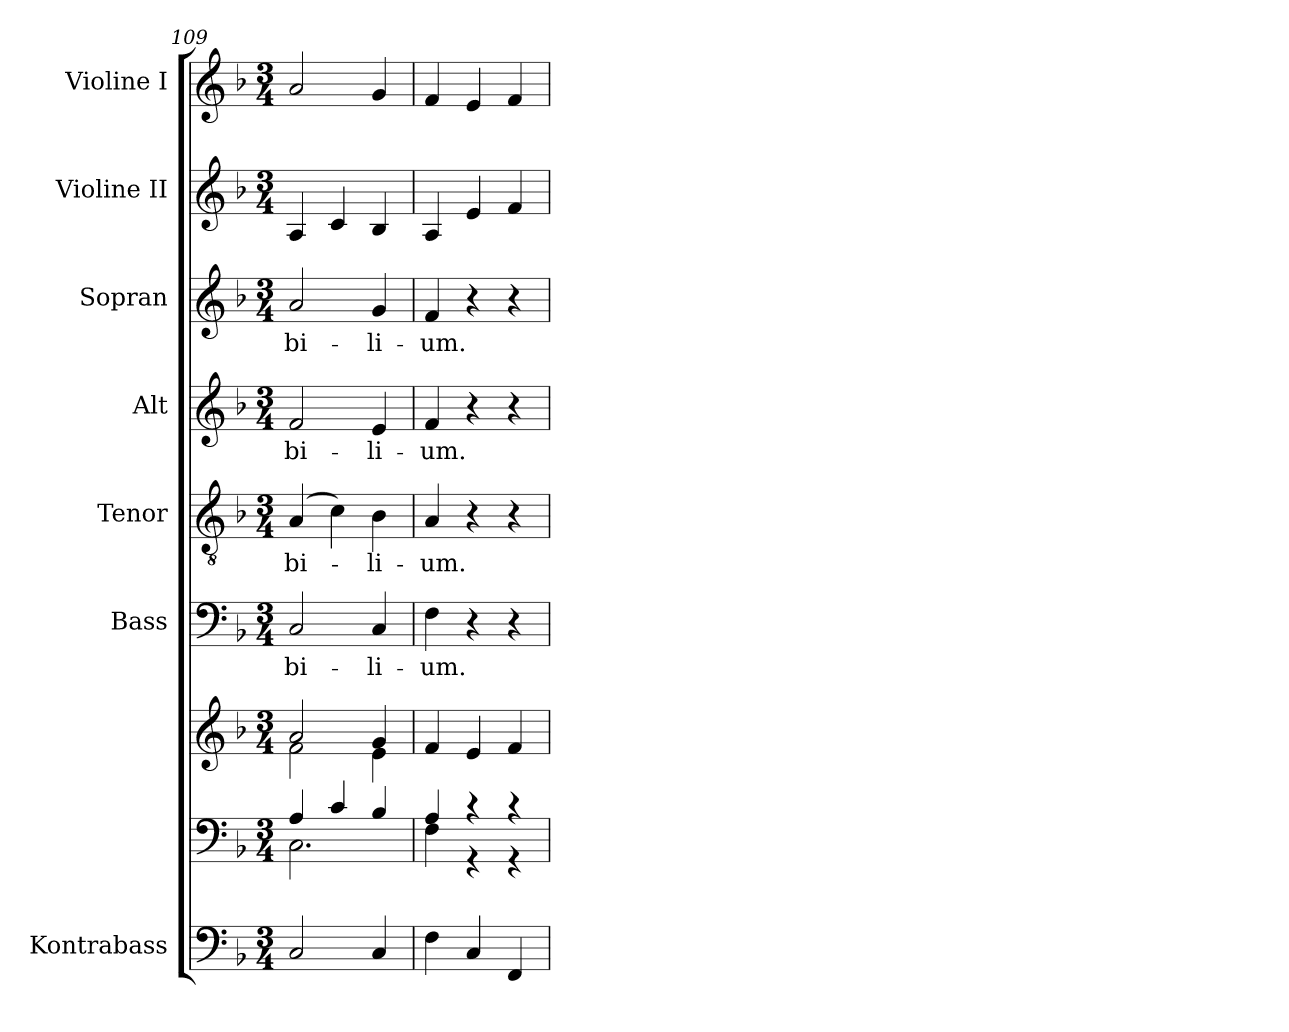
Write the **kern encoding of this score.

**kern	**kern	**kern	**kern	**text	**kern	**text	**kern	**text	**kern	**text	**kern	**kern
*part8	*part7	*part7	*part6	*part6	*part5	*part5	*part4	*part4	*part3	*part3	*part2	*part1
*staff9	*staff8	*staff7	*staff6	*staff6	*staff5	*staff5	*staff4	*staff4	*staff3	*staff3	*staff2	*staff1
*I"Kontrabass	*	*	*I"Bass	*	*I"Tenor	*	*I"Alt	*	*I"Sopran	*	*I"Violine II	*I"Violine I
*I'Kb.	*	*	*I'B.	*	*I'T.	*	*I'A.	*	*I'S.	*	*I'Vl. II	*I'Vl. I
*clefF4	*clefF4	*clefG2	*clefF4	*	*clefGv2	*	*clefG2	*	*clefG2	*	*clefG2	*clefG2
*ITrd7c12	*	*	*	*	*	*	*	*	*	*	*	*
*k[b-]	*k[b-]	*k[b-]	*k[b-]	*	*k[b-]	*	*k[b-]	*	*k[b-]	*	*k[b-]	*k[b-]
*F:	*F:	*F:	*F:	*	*F:	*	*F:	*	*F:	*	*F:	*F:
*M3/4	*M3/4	*M3/4	*M3/4	*	*M3/4	*	*M3/4	*	*M3/4	*	*M3/4	*M3/4
=109	=109	=109	=109	=109	=109	=109	=109	=109	=109	=109	=109	=109
*	*^	*^	*	*	*	*	*	*	*	*	*	*
!	!	!	!	!	!	!LO:LY:b	!	!LO:LY:b	!	!LO:LY:b	!	!LO:LY:b	!	!
2CC/	4A/	2.C\	2a/	2f\	2C/	-bi-	(4A/	-bi-	2f/	-bi-	2a/	-bi-	4A/	2a/
.	4c/	.	.	.	.	.	4c\)	.	.	.	.	.	4c/	.
!	!	!	!	!	!	!LO:LY:b	!	!LO:LY:b	!	!LO:LY:b	!	!LO:LY:b	!	!
4CC/	4B-/	.	4g/	4e\	4C/	-li-	4B-\	-li-	4e/	-li-	4g/	-li-	4B-/	4g/
=110	=110	=110	=110	=110	=110	=110	=110	=110	=110	=110	=110	=110	=110	=110
!	!	!	!	!	!	!LO:LY:b	!	!LO:LY:b	!	!LO:LY:b	!	!LO:LY:b	!	!
*	*	*	*v	*v	*	*	*	*	*	*	*	*	*	*
4FF\	4A/	4F\	4f/	4F\	-um.	4A/	-um.	4f/	-um.	4f/	-um.	4A/	4f/
4CC/	4r	4r	4e/	4r	.	4r	.	4r	.	4r	.	4e/	4e/
4FFF/	4r	4r	4f/	4r	.	4r	.	4r	.	4r	.	4f/	4f/
*	*v	*v	*	*	*	*	*	*	*	*	*	*	*
=	=	=	=	=	=	=	=	=	=	=	=	=
*-	*-	*-	*-	*-	*-	*-	*-	*-	*-	*-	*-	*-
